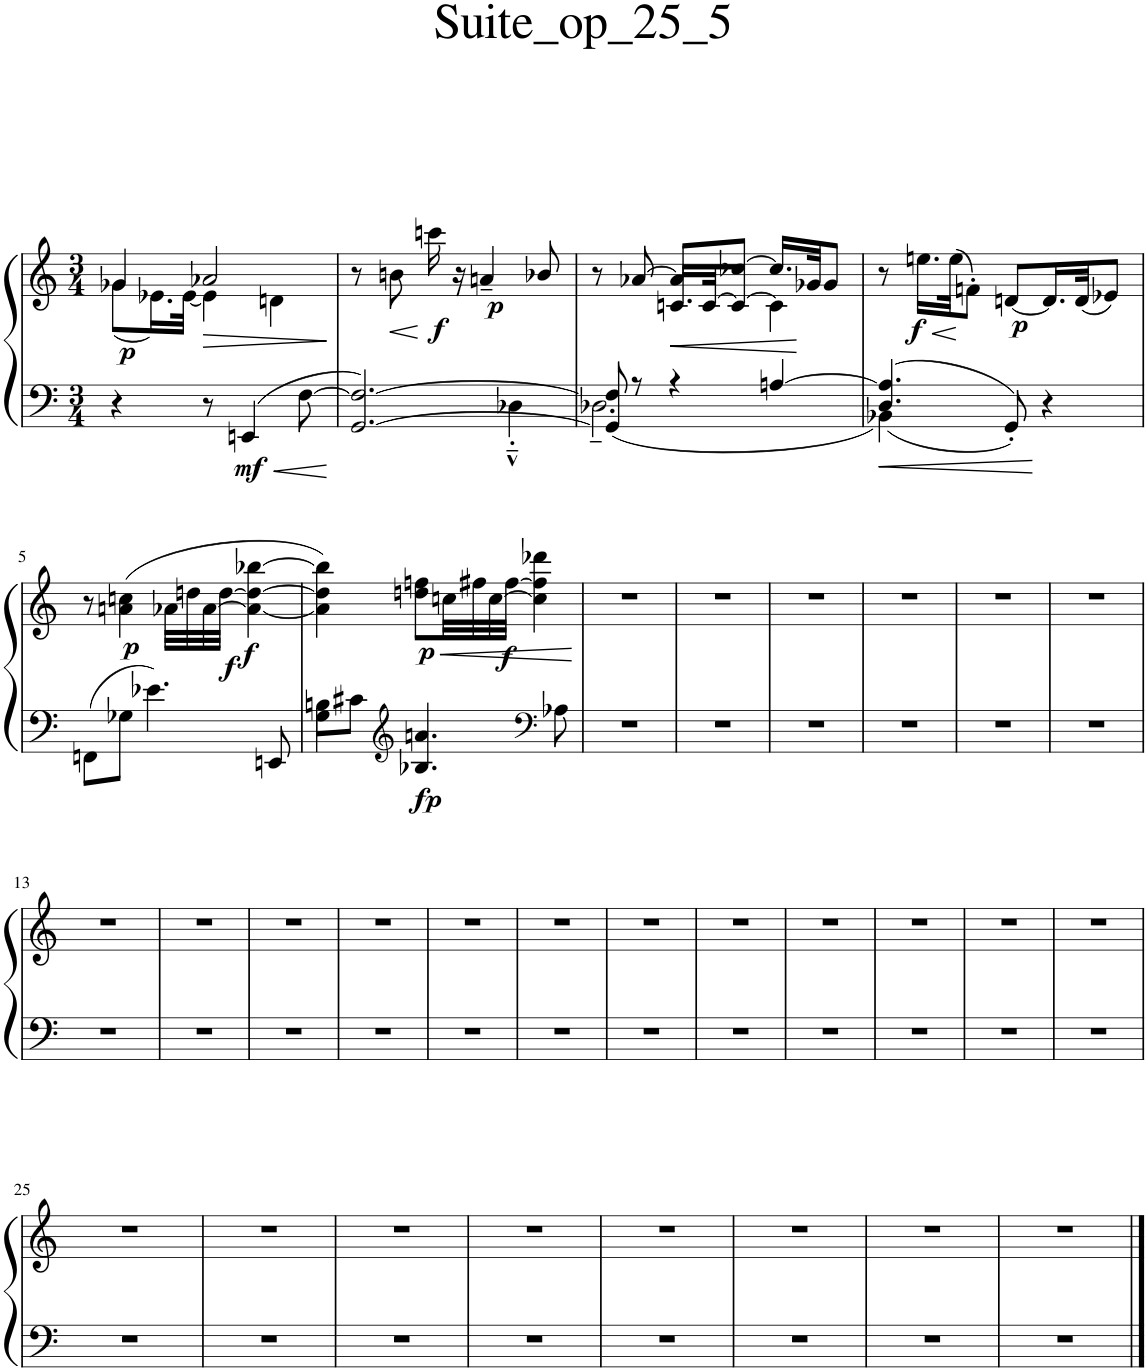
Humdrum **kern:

**kern	**kern	**dynam
*part1	*part1	*part1
*staff2	*staff1	*staff1/2
*I"Piano	*	*
*I'Pno.	*	*
*clefF4	*clefG2	*
*k[]	*k[]	*
*M3/4	*M3/4	*
=1	=1	=1
*	*^	*
!	!	!	!LO:DY:b
4r	4g-X/	(8g-\L	p
.	.	16.e-X\L)	.
.	.	[32e-\JJk	.
!	!	!	!LO:HP:b
8r	2a-X/	4e-\]	>
!	!	!	!LO:DY:b=2
4EEn/	.	.	mf
.	.	4dn\	.
[8F\	.	.	.
*	*v	*v	*
.	.	]
=2	=2	=2
*^	*	*
[2.GG/ 2.F/_	2ryy	8r	.
!	!	!	!LO:HP:b
.	.	8bn\	<
!	!	!	!LO:DY:n=1:b
.	.	16cccn\	[ f
.	.	16r	.
!	!	!	!LO:DY:n=2:b
.	.	4an~/	p
.	4D-X'~^^\	.	.
.	.	8b-X/	.
=3	=3	=3	=3
*	*	*^	*
8GG/] 8F/]	2.D-X~\	8r	4ryy	.
8r	.	[8a-X/	.	.
!	!	!	!	!LO:HP:b
4r	.	8a-/L]	16.cn/LL	<
.	.	.	[32c/JK	.
.	.	[8cc-X/J	8c/J_	.
[4An/	.	16.cc-/LL]	4c\]	.
.	.	32g-X/JK	.	[
.	.	8g-/J	.	.
*	*	*v	*v	*
=4	=4	=4	=4
4.D/ 4.A/]	4BB-X\	8r	.
!	!	!	!LO:HP:b
!	!	!	!LO:DY:n=1:b
.	.	16.een\LL	< f
.	.	(32ee\JK	.
.	2ryy	8fn'\J)	[
!	!	!	!LO:DY:n=2:b
8GG'/	.	[8dn/L	p
4r	.	16.d/L]	.
.	.	(32d/JK	.
.	.	8e-X/J)	.
*v	*v	*	*
!!LO:LB:g=z
=5	=5	=5
8FFn\L	8r	.
!	!	!LO:DY:b
8G-X\J	(4an\ 4ccn\	p
4.e-X\	.	.
.	32a-X\LLL	.
.	32ddn\	.
.	[32a-\	.
!	!	!LO:DY:b
.	[32dd\JJJ	f
!	!	!LO:DY:b
.	4a-\_ 4dd\_ [4bb-X\	f
8EEn/	.	.
=6	=6	=6
*^	*	*
4G\	8Bn\L	4a-\] 4dd\] 4bb-\])	.
.	8c#X\J	.	.
*clefG2	*	*	*
!	!	!	!LO:HP:b
!	!	!	!LO:DY:n=1:b=2
!	!	!	!LO:DY:n=2:b
4.B-X/ 4.an/	2ryy	8ddn\ 8ffn\L	< fp p
.	.	32ccn\LL	.
.	.	32ff#X\	.
!	!	!	!LO:DY:n=3:b
.	.	[32cc\	f
.	.	[32ff#\JJJ	.
.	.	4cc\] 4ff#\] 4ddd-X\	.
*clefF4	*	*	*
8A-X\	.	.	.
*v	*v	*	*
.	.	[
=7	=7	=7
2.r	2.r	.
=8	=8	=8
2.r	2.r	.
=9	=9	=9
2.r	2.r	.
=10	=10	=10
2.r	2.r	.
=11	=11	=11
2.r	2.r	.
=12	=12	=12
2.r	2.r	.
!!LO:LB:g=z
=13	=13	=13
2.r	2.r	.
=14	=14	=14
2.r	2.r	.
=15	=15	=15
2.r	2.r	.
=16	=16	=16
2.r	2.r	.
=17	=17	=17
2.r	2.r	.
=18	=18	=18
2.r	2.r	.
=19	=19	=19
2.r	2.r	.
=20	=20	=20
2.r	2.r	.
=21	=21	=21
2.r	2.r	.
=22	=22	=22
2.r	2.r	.
=23	=23	=23
2.r	2.r	.
=24	=24	=24
2.r	2.r	.
!!LO:LB:g=z
=25	=25	=25
2.r	2.r	.
=26	=26	=26
2.r	2.r	.
=27	=27	=27
2.r	2.r	.
=28	=28	=28
2.r	2.r	.
=29	=29	=29
2.r	2.r	.
=30	=30	=30
2.r	2.r	.
=31	=31	=31
2.r	2.r	.
=32	=32	=32
2.r	2.r	.
==	==	==
*-	*-	*-
